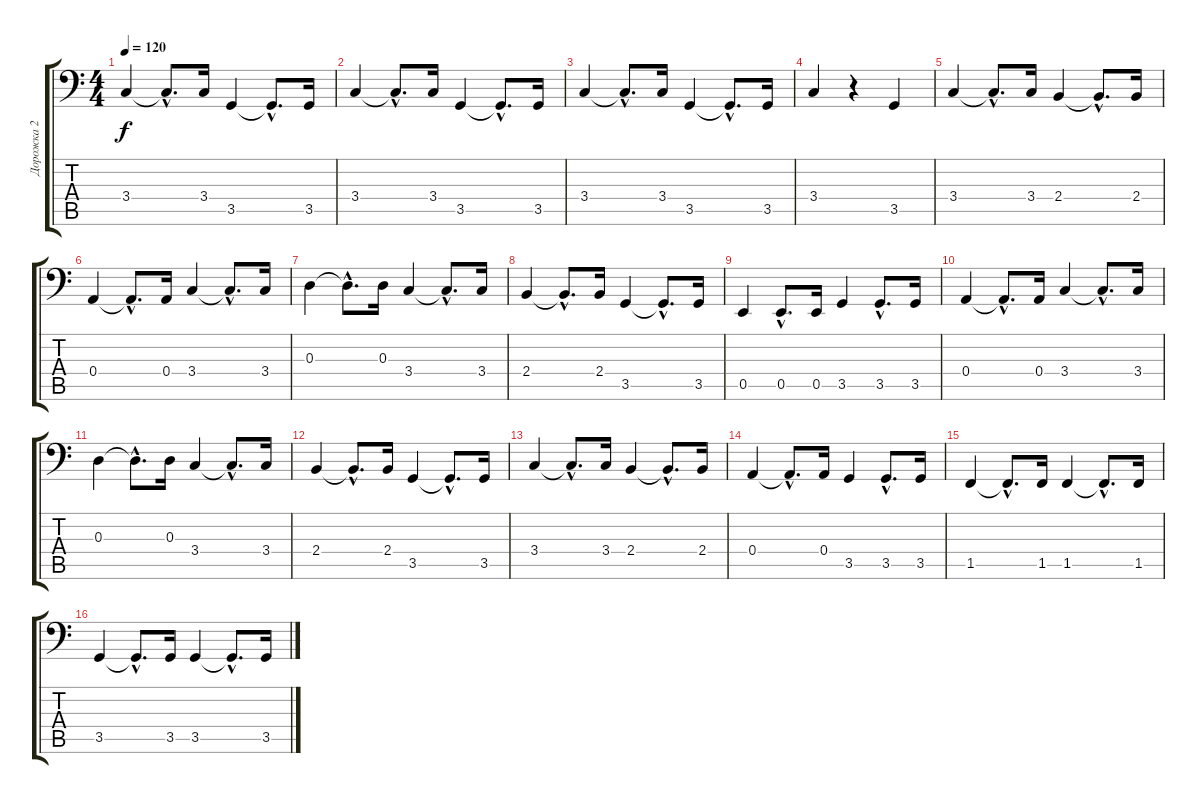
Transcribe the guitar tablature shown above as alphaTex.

\track ("Дорожка 2" "Дорожка 2") {instrument fretlessbass}
\staff {score tabs}
\tuning (C3 G2 D2 A1 E1 B0) {hide}
\ts (4 4)
\tempo 120
\clef f4
\ks c
3.4.4{dy f instrument fretlessbass} 3.4{hac t}.8{d} 3.4.16 3.5.4 3.5{hac t}.8{d} 3.5.16 |
3.4.4 3.4{hac t}.8{d} 3.4.16 3.5.4 3.5{hac t}.8{d} 3.5.16 |
3.4.4 3.4{hac t}.8{d} 3.4.16 3.5.4 3.5{hac t}.8{d} 3.5.16 |
3.4.4 r.4 3.5.4 |
3.4.4 3.4{hac t}.8{d} 3.4.16 2.4.4 2.4{hac t}.8{d} 2.4.16 |
0.4.4 0.4{hac t}.8{d} 0.4.16 3.4.4 3.4{hac t}.8{d} 3.4.16 |
0.3.4 0.3{hac t}.8{d} 0.3.16 3.4.4 3.4{hac t}.8{d} 3.4.16 |
2.4.4 2.4{hac t}.8{d} 2.4.16 3.5.4 3.5{hac t}.8{d} 3.5.16 |
0.5.4 0.5{hac}.8{d} 0.5.16 3.5.4 3.5{hac}.8{d} 3.5.16 |
0.4.4 0.4{hac t}.8{d} 0.4.16 3.4.4 3.4{hac t}.8{d} 3.4.16 |
0.3.4 0.3{hac t}.8{d} 0.3.16 3.4.4 3.4{hac t}.8{d} 3.4.16 |
2.4.4 2.4{hac t}.8{d} 2.4.16 3.5.4 3.5{hac t}.8{d} 3.5.16 |
3.4.4 3.4{hac t}.8{d} 3.4.16 2.4.4 2.4{hac t}.8{d} 2.4.16 |
0.4.4 0.4{hac t}.8{d} 0.4.16 3.5.4 3.5{hac}.8{d} 3.5.16 |
1.5.4 1.5{hac t}.8{d} 1.5.16 1.5.4 1.5{hac t}.8{d} 1.5.16 |
3.5.4 3.5{hac t}.8{d} 3.5.16 3.5.4 3.5{hac t}.8{d} 3.5.16
